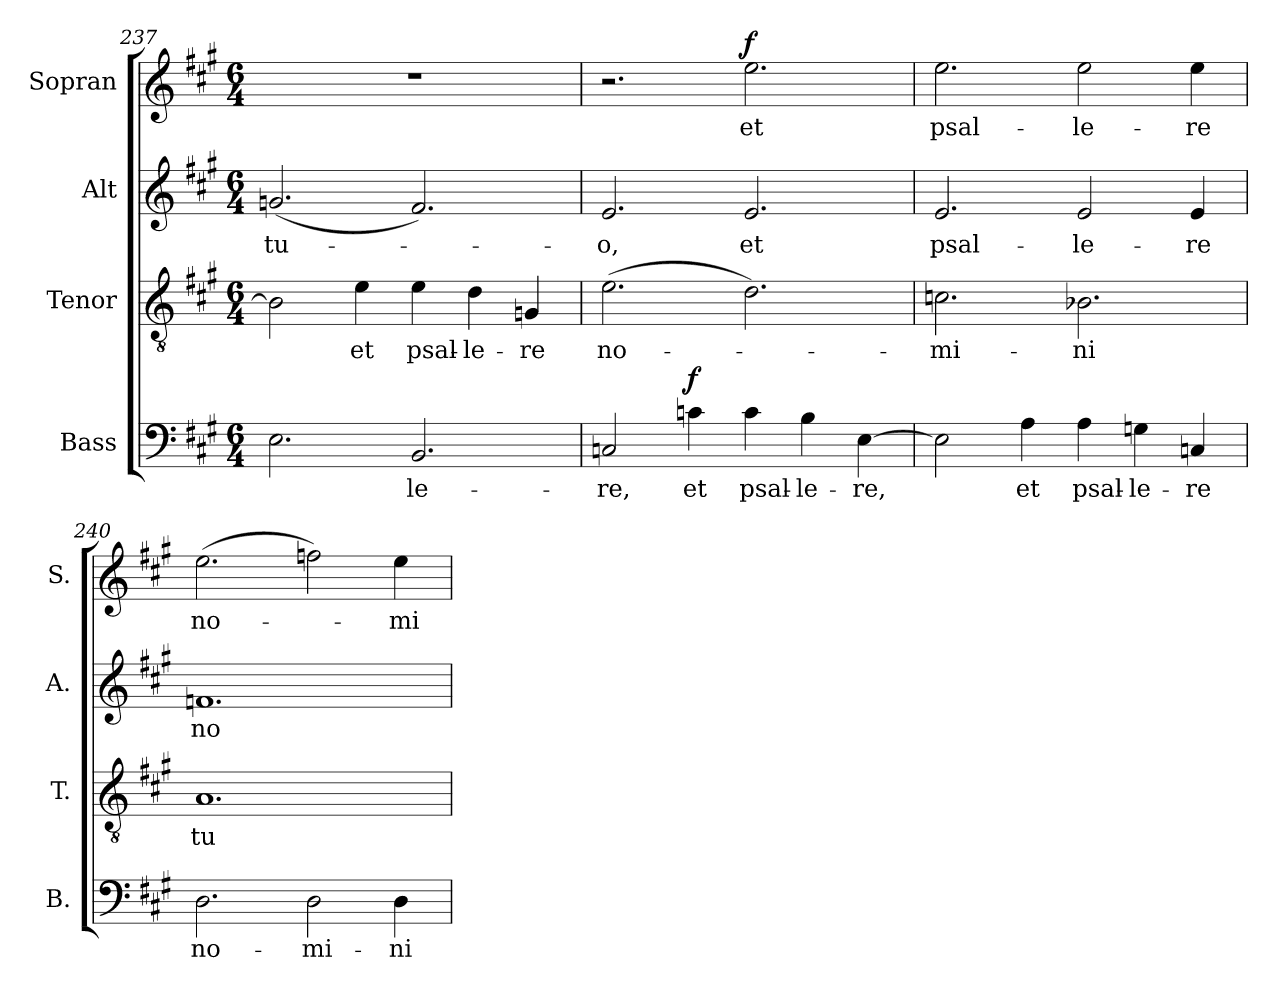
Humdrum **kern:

**kern	**text	**dynam	**kern	**text	**kern	**text	**kern	**text	**dynam
*part4	*part4	*part4	*part3	*part3	*part2	*part2	*part1	*part1	*part1
*staff4	*staff4	*staff4	*staff3	*staff3	*staff2	*staff2	*staff1	*staff1	*staff1
*I"Bass	*	*	*I"Tenor	*	*I"Alt	*	*I"Sopran	*	*
*I'B.	*	*	*I'T.	*	*I'A.	*	*I'S.	*	*
!!LO:LB:g=z
*clefF4	*	*	*clefGv2	*	*clefG2	*	*clefG2	*	*
*k[f#c#g#]	*	*	*k[f#c#g#]	*	*k[f#c#g#]	*	*k[f#c#g#]	*	*
*A:	*	*	*A:	*	*A:	*	*A:	*	*
*M6/4	*	*	*M6/4	*	*M6/4	*	*M6/4	*	*
=237	=237	=237	=237	=237	=237	=237	=237	=237	=237
!	!	!	!	!	!	!LO:LY:b	!	!	!
2.E\	.	.	2B\]	.	(<2.gn/	tu-	1.r	.	.
!	!	!	!	!LO:LY:b	!	!	!	!	!
.	.	.	4e\	et	.	.	.	.	.
!	!LO:LY:b	!	!	!LO:LY:b	!	!	!	!	!
2.BB/	-le-	.	4e\	psal-	2.f#/)	.	.	.	.
!	!	!	!	!LO:LY:b	!	!	!	!	!
.	.	.	4d\	-le-	.	.	.	.	.
!	!	!	!	!LO:LY:b	!	!	!	!	!
.	.	.	4Gn/	-re	.	.	.	.	.
=238	=238	=238	=238	=238	=238	=238	=238	=238	=238
!	!LO:LY:b	!	!	!LO:LY:b	!	!LO:LY:b	!	!	!
2Cn/	-re,	.	(>2.e\	no-	2.e/	-o,	2.r	.	.
!	!LO:LY:b	!LO:DY:a	!	!	!	!	!	!	!
4cn\	et	f	.	.	.	.	.	.	.
!	!LO:LY:b	!	!	!	!	!LO:LY:b	!	!LO:LY:b	!LO:DY:a
4c\	psal-	.	2.d\)	.	2.e/	et	2.ee\	et	f
!	!LO:LY:b	!	!	!	!	!	!	!	!
4B\	-le-	.	.	.	.	.	.	.	.
!	!LO:LY:b	!	!	!	!	!	!	!	!
[4E\	-re,	.	.	.	.	.	.	.	.
=239	=239	=239	=239	=239	=239	=239	=239	=239	=239
!	!	!	!	!LO:LY:b	!	!LO:LY:b	!	!LO:LY:b	!
2E\]	.	.	2.cn\	-mi-	2.e/	psal-	2.ee\	psal-	.
!	!LO:LY:b	!	!	!	!	!	!	!	!
4A\	et	.	.	.	.	.	.	.	.
!	!LO:LY:b	!	!	!LO:LY:b	!	!LO:LY:b	!	!LO:LY:b	!
4A\	psal-	.	2.B-X\	-ni	2e/	-le-	2ee\	-le-	.
!	!LO:LY:b	!	!	!	!	!	!	!	!
4Gn\	-le-	.	.	.	.	.	.	.	.
!	!LO:LY:b	!	!	!	!	!LO:LY:b	!	!LO:LY:b	!
4Cn/	-re	.	.	.	4e/	-re	4ee\	-re	.
=240	=240	=240	=240	=240	=240	=240	=240	=240	=240
!	!LO:LY:b	!	!	!LO:LY:b	!	!LO:LY:b	!	!LO:LY:b	!
2.D\	no-	.	1.A	tu-	1.fn	no-	(>2.ee\	no-	.
!	!LO:LY:b	!	!	!	!	!	!	!	!
2D\	-mi-	.	.	.	.	.	2ffn\)	.	.
!	!LO:LY:b	!	!	!	!	!	!	!LO:LY:b	!
4D\	-ni	.	.	.	.	.	4ee\	-mi-	.
=	=	=	=	=	=	=	=	=	=
*-	*-	*-	*-	*-	*-	*-	*-	*-	*-
